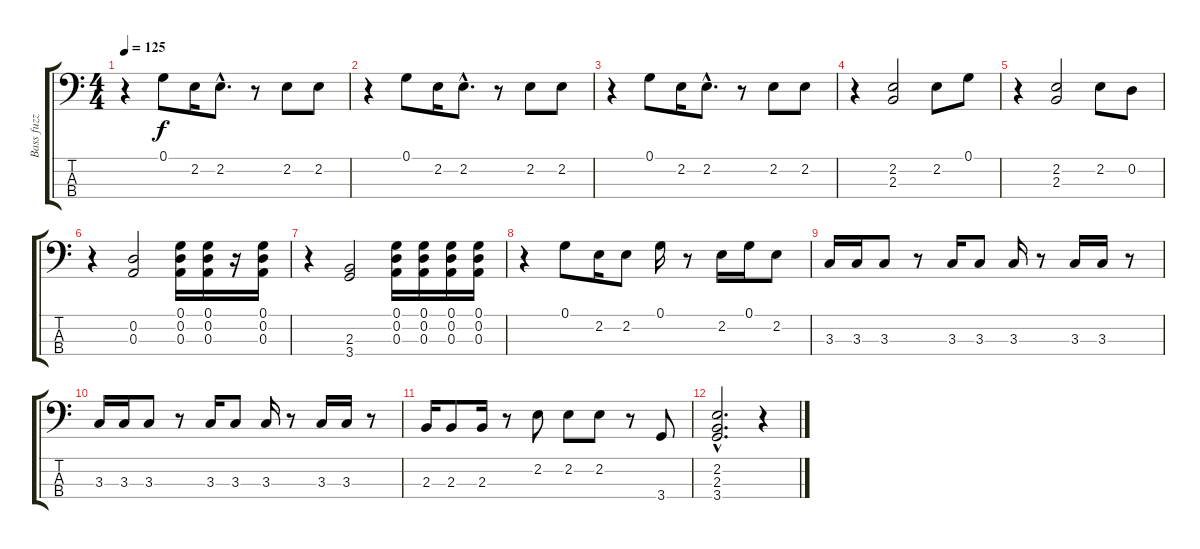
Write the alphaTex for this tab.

\track ("Bass fuzz" "Bass fuzz") {instrument electricbasspick}
\staff {score tabs}
\tuning (G2 D2 A1 E1) {hide}
\ts (4 4)
\tempo 125
\clef f4
\ks c
r.4{dy f} 0.1.8 2.2.16 2.2{hac}.8{d} r.8 2.2.8 2.2.8 |
r.4 0.1.8 2.2.16 2.2{hac}.8{d} r.8 2.2.8 2.2.8 |
r.4 0.1.8 2.2.16 2.2{hac}.8{d} r.8 2.2.8 2.2.8 |
r.4 (2.2 2.3).2 2.2.8 0.1.8 |
r.4 (2.2 2.3).2 2.2.8 0.2.8 |
r.4 (0.2 0.3).2 (0.1 0.2 0.3).16 (0.1 0.2 0.3).16 r.16 (0.1 0.2 0.3).16 |
r.4 (2.3 3.4).2 (0.1 0.2 0.3).16 (0.1 0.2 0.3).16 (0.1 0.2 0.3).16 (0.1 0.2 0.3).16 |
r.4 0.1.8 2.2.16 2.2.8 0.1.16 r.8 2.2.16 0.1.16 2.2.8 |
3.3.16 3.3.16 3.3.8 r.8 3.3.16 3.3.8 3.3.16 r.8 3.3.16 3.3.16 r.8 |
3.3.16 3.3.16 3.3.8 r.8 3.3.16 3.3.8 3.3.16 r.8 3.3.16 3.3.16 r.8 |
2.3.16{volume 0} 2.3.8 2.3.16 r.8 2.2.8 2.2.8 2.2.8 r.8 3.4.8 |
(2.2{hac} 2.3{hac} 3.4{hac}).2{d} r.4
